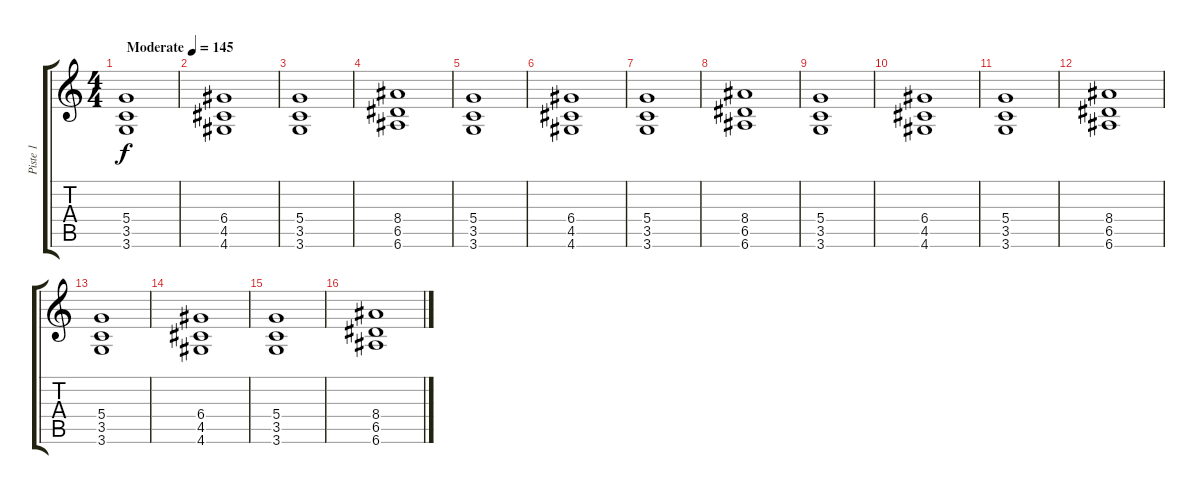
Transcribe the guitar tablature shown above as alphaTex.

\track ("Piste 1" "Piste 1") {instrument overdrivenguitar}
\staff {score tabs}
\tuning (E4 B3 G3 D3 A2 E2) {hide}
\ts (4 4)
\tempo (145 "Moderate")
\clef g2
\ks c
(5.4 3.5 3.6).1{dy f instrument overdrivenguitar} |
(6.4 4.5 4.6).1 |
(5.4 3.5 3.6).1 |
(8.4 6.5 6.6).1 |
(5.4 3.5 3.6).1 |
(6.4 4.5 4.6).1 |
(5.4 3.5 3.6).1 |
(8.4 6.5 6.6).1 |
(5.4 3.5 3.6).1 |
(6.4 4.5 4.6).1 |
(5.4 3.5 3.6).1 |
(8.4 6.5 6.6).1 |
(5.4 3.5 3.6).1 |
(6.4 4.5 4.6).1 |
(5.4 3.5 3.6).1 |
(8.4 6.5 6.6).1
